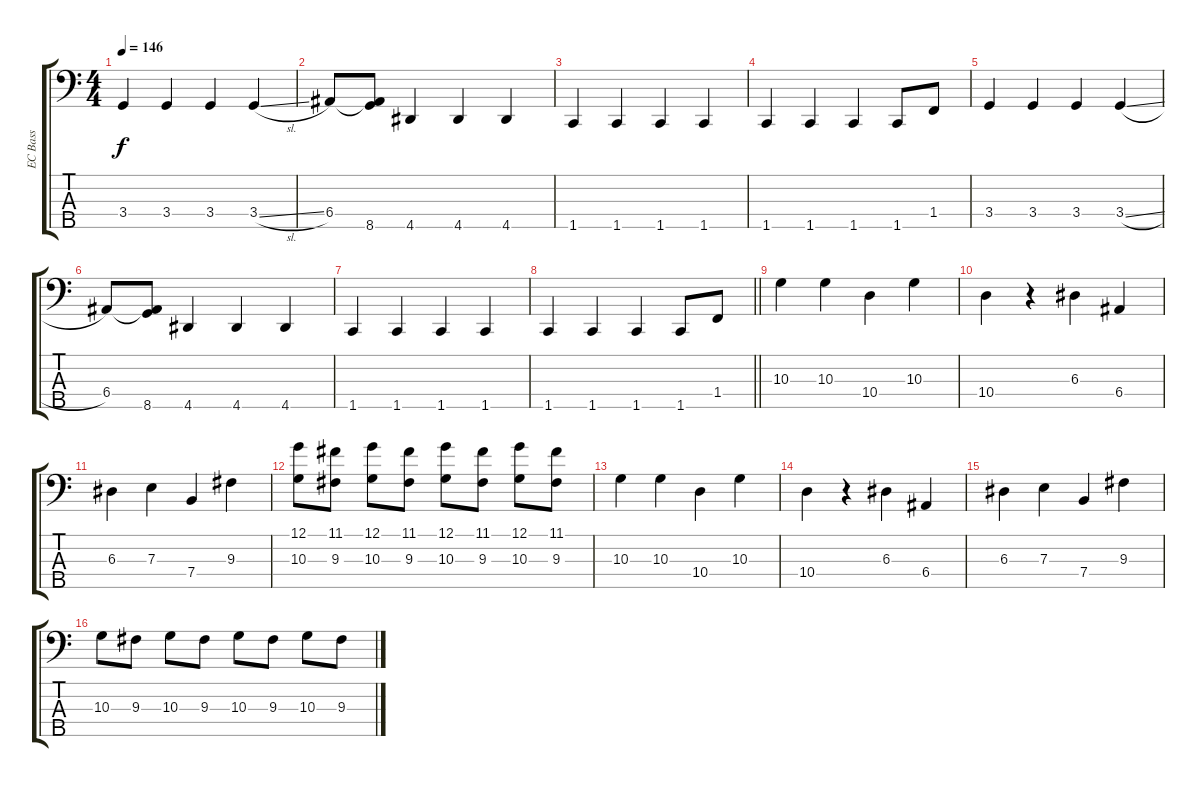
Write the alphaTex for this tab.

\track ("EC Bass" "EC Bass") {instrument electricbassfinger}
\staff {score tabs}
\tuning (G2 D2 A1 E1 B0) {hide}
\ts (4 4)
\tempo 146
\clef f4
\ks c
3.4.4{dy f} 3.4.4 3.4.4 3.4{sl}.4 |
6.4.8 (6.4{t} 8.5).8 4.5.4 4.5.4 4.5.4 |
1.5.4 1.5.4 1.5.4 1.5.4 |
1.5.4 1.5.4 1.5.4 1.5.8 1.4.8 |
3.4.4 3.4.4 3.4.4 3.4{sl}.4 |
6.4.8 (6.4{t} 8.5).8 4.5.4 4.5.4 4.5.4 |
1.5.4 1.5.4 1.5.4 1.5.4 |
\barLineRight lightlight
1.5.4 1.5.4 1.5.4 1.5.8 1.4.8 |
10.3.4 10.3.4 10.4.4 10.3.4 |
10.4.4 r.4 6.3.4 6.4.4 |
6.3.4 7.3.4 7.4.4 9.3.4 |
(12.1 10.3).8{volume 16 instrument electricbassfinger} (11.1 9.3).8 (12.1 10.3).8 (11.1 9.3).8 (12.1 10.3).8 (11.1 9.3).8 (12.1 10.3).8 (11.1 9.3).8 |
10.3.4{volume 3 instrument electricbassfinger} 10.3.4 10.4.4 10.3.4 |
10.4.4 r.4 6.3.4 6.4.4 |
6.3.4 7.3.4 7.4.4 9.3.4 |
10.3.8{volume 16 instrument electricbassfinger} 9.3.8 10.3.8 9.3.8 10.3.8 9.3.8 10.3.8 9.3.8
